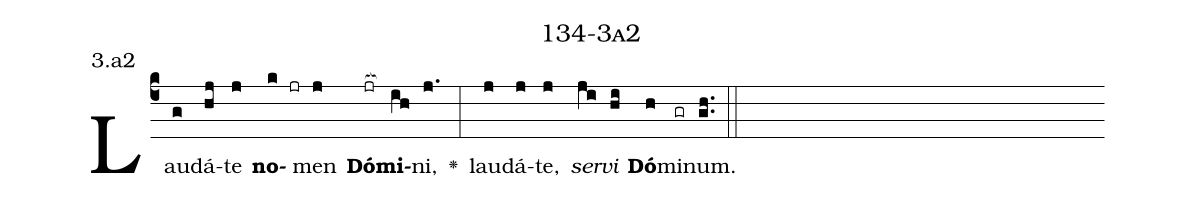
name: 134-3a2;
annotation: 3.a2;
%%
(c4)Lau(g)dá(hj)te(j) <b>no</b>(k jr)men(j) <b>Dó</b>(jr[ocb:1{])<b>mi</b>(ih[ocb:0}])ni,(j.) <v>\greheightstar</v>(:) lau(j)dá(j)te,(j) <i>ser</i>(ji)<i>vi</i>(hi) <b>Dó</b>(h)mi(gr)num.(gh..) (::)


%E(j) u(j) o(ji) u(hi) a(h) e.(gh..) (::)
